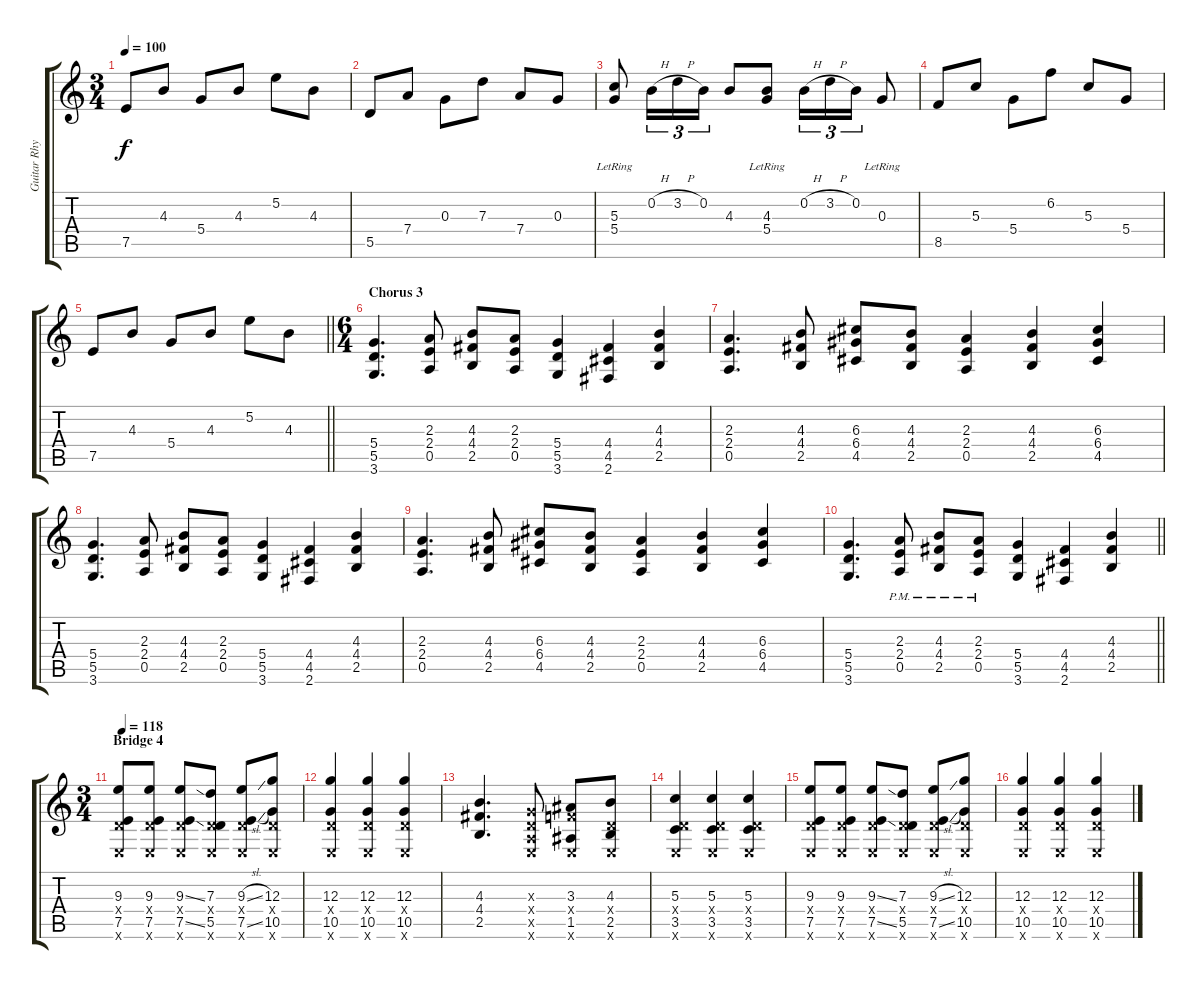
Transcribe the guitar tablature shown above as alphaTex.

\track ("Guitar Rhythm" "Guitar Rhy") {instrument electricguitarclean}
\staff {score tabs}
\tuning (E4 B3 G3 D3 A2 E2) {hide}
\ts (3 4)
\tempo 100
\clef g2
\ks c
7.5.8{dy f} 4.3.8 5.4.8 4.3.8 5.2.8 4.3.8 |
5.5.8 7.4.8 0.3.8 7.3.8 7.4.8 0.3.8 |
(5.3{lr} 5.4{lr}).8 0.2{h}.16{tu (3 2)} 3.2{h}.16{tu (3 2)} 0.2.16{tu (3 2)} 4.3.8 (4.3{lr} 5.4{lr}).8 0.2{h}.16{tu (3 2)} 3.2{h}.16{tu (3 2)} 0.2.16{tu (3 2)} 0.3{lr}.8 |
8.5.8 5.3.8 5.4.8 6.2.8 5.3.8 5.4.8 |
\barLineRight lightlight
7.5.8 4.3.8 5.4.8 4.3.8 5.2.8 4.3.8 |
\ts (6 4)
\section ("" "Chorus 3")
(5.4 5.5 3.6).4{d volume 14 instrument distortionguitar} (2.3 2.4 0.5).8 (4.3 4.4 2.5).8 (2.3 2.4 0.5).8 (5.4 5.5 3.6).4 (4.4 4.5 2.6).4 (4.3 4.4 2.5).4 |
(2.3 2.4 0.5).4{d} (4.3 4.4 2.5).8 (6.3 6.4 4.5).8 (4.3 4.4 2.5).8 (2.3 2.4 0.5).4 (4.3 4.4 2.5).4 (6.3 6.4 4.5).4 |
(5.4 5.5 3.6).4{d} (2.3 2.4 0.5).8 (4.3 4.4 2.5).8 (2.3 2.4 0.5).8 (5.4 5.5 3.6).4 (4.4 4.5 2.6).4 (4.3 4.4 2.5).4 |
(2.3 2.4 0.5).4{d} (4.3 4.4 2.5).8 (6.3 6.4 4.5).8 (4.3 4.4 2.5).8 (2.3 2.4 0.5).4 (4.3 4.4 2.5).4 (6.3 6.4 4.5).4 |
\barLineRight lightlight
(5.4 5.5 3.6).4{d} (2.3{pm} 2.4{pm} 0.5{pm}).8 (4.3{pm} 4.4{pm} 2.5{pm}).8 (2.3{pm} 2.4{pm} 0.5{pm}).8 (5.4 5.5 3.6).4 (4.4 4.5 2.6).4 (4.3 4.4 2.5).4 |
\ts (3 4)
\section ("" "Bridge 4")
\tempo 118
(9.3 0.4{x} 7.5 0.6{x}).8{volume 14} (9.3 0.4{x} 7.5 0.6{x}).8 (9.3{ss} 0.4{x} 7.5{ss} 0.6{x}).8 (7.3 0.4{x} 5.5 0.6{x}).8 (9.3{sl} 0.4{x} 7.5{sl} 0.6{x}).8 (12.3 0.4{x} 10.5 0.6{x}).8 |
(12.3 0.4{x} 10.5 0.6{x}).4 (12.3 0.4{x} 10.5 0.6{x}).4 (12.3 0.4{x} 10.5 0.6{x}).4 |
(4.3 4.4 2.5).4{d} (0.3{x} 0.4{x} 0.5{x} 0.6{x}).8 (3.3 3.4{x} 1.5 0.6{x}).8 (4.3 0.4{x} 2.5 0.6{x}).8 |
(5.3 0.4{x} 3.5 0.6{x}).4 (5.3 0.4{x} 3.5 0.6{x}).4 (5.3 0.4{x} 3.5 0.6{x}).4 |
(9.3 0.4{x} 7.5 0.6{x}).8 (9.3 0.4{x} 7.5 0.6{x}).8 (9.3{ss} 0.4{x} 7.5{ss} 0.6{x}).8 (7.3 0.4{x} 5.5 0.6{x}).8 (9.3{sl} 0.4{x} 7.5{sl} 0.6{x}).8 (12.3 0.4{x} 10.5 0.6{x}).8 |
(12.3 0.4{x} 10.5 0.6{x}).4 (12.3 0.4{x} 10.5 0.6{x}).4 (12.3 0.4{x} 10.5 0.6{x}).4
